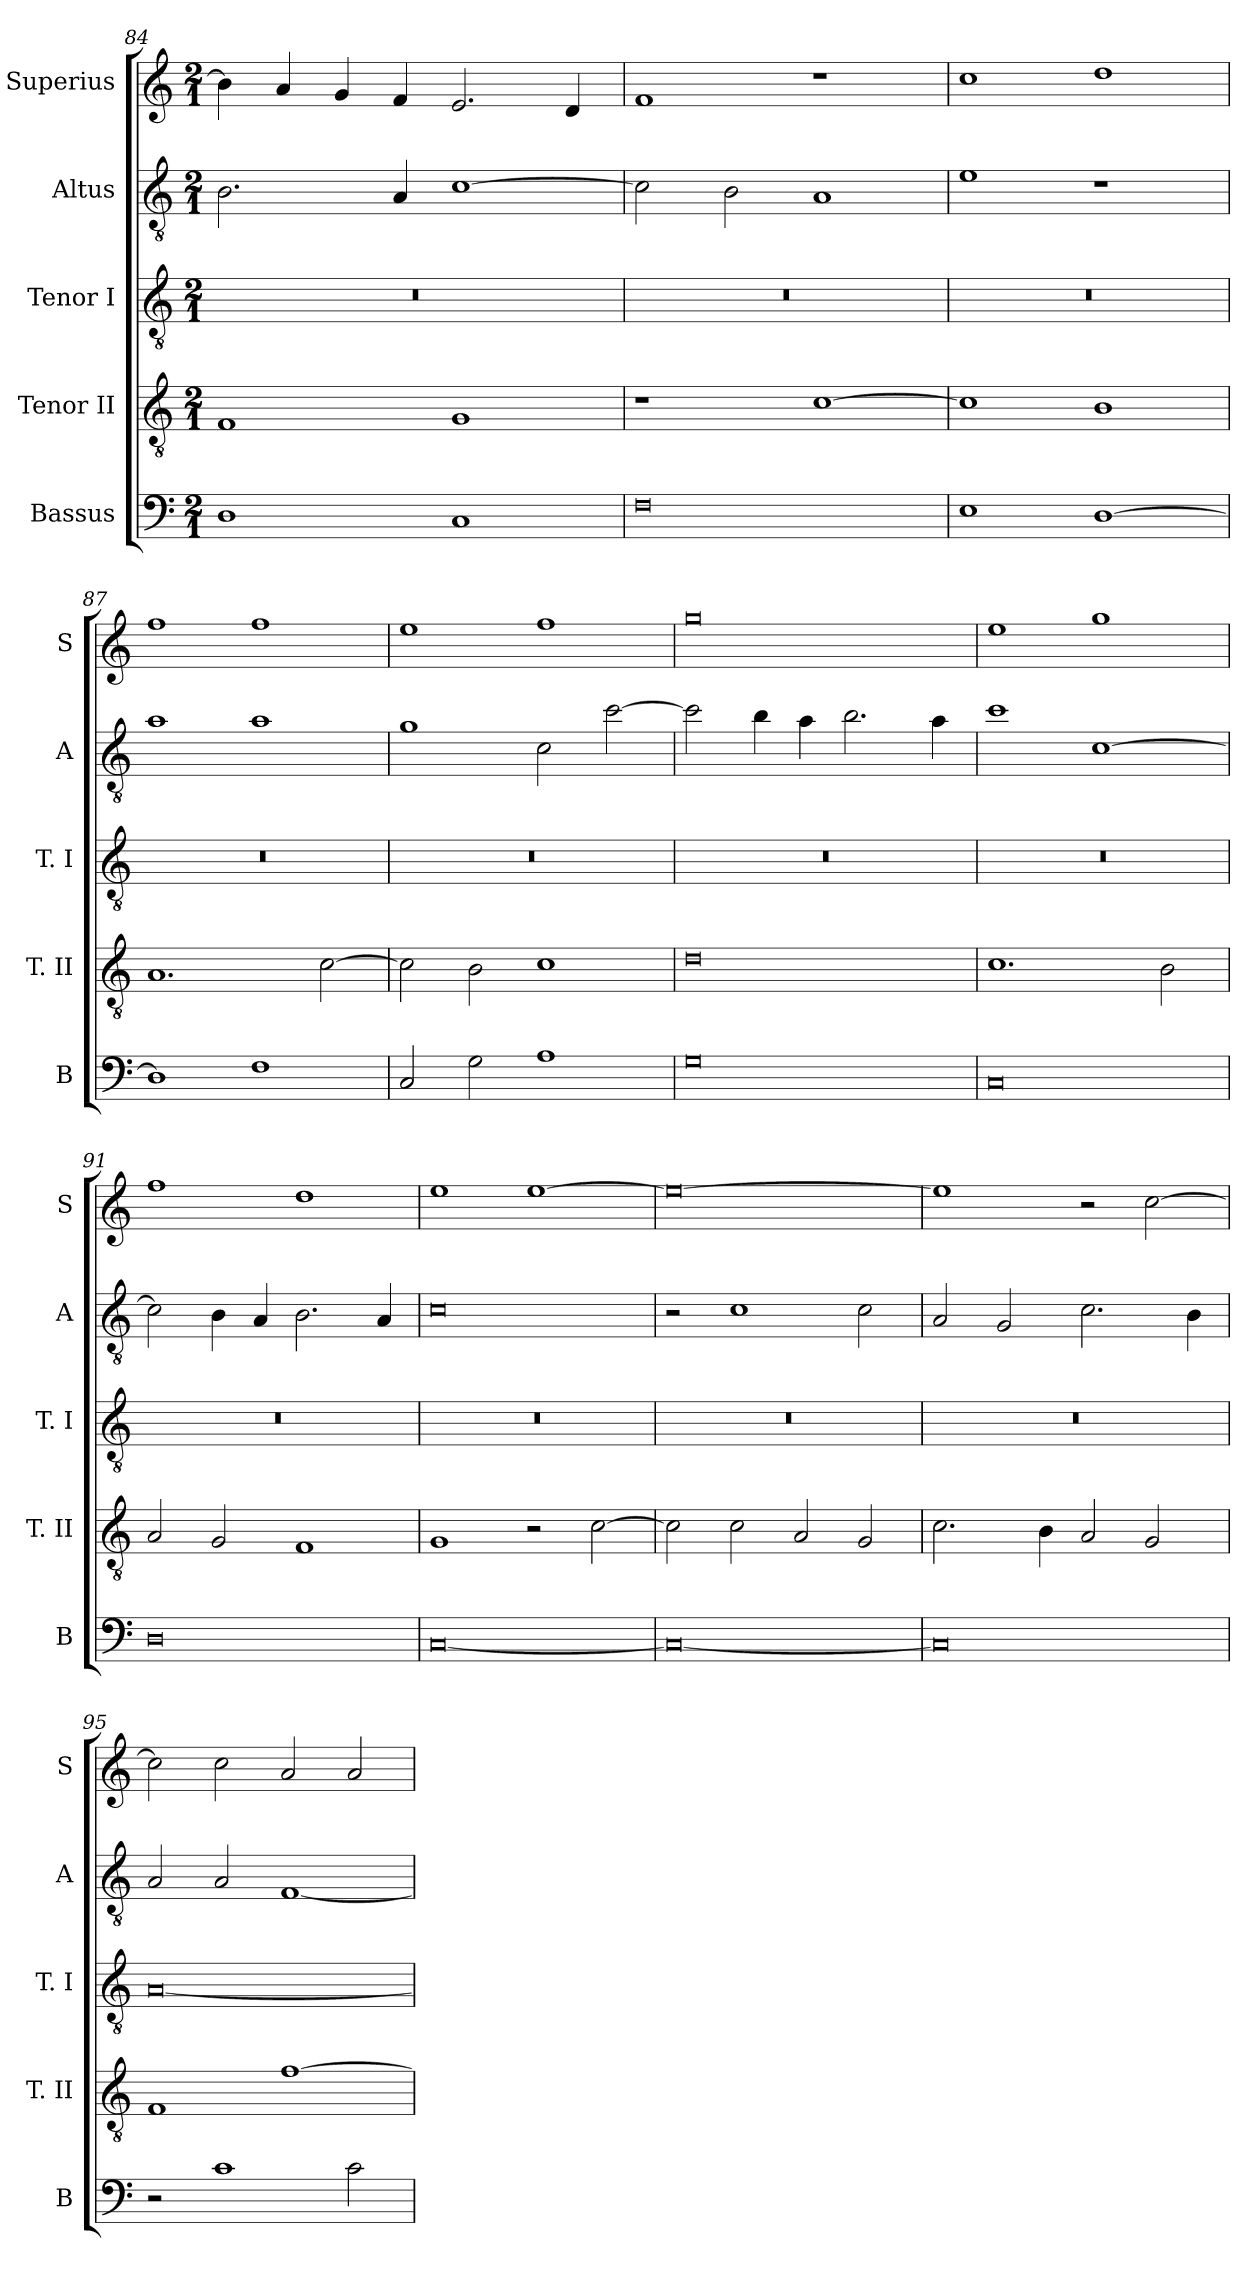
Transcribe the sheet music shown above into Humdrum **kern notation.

**kern	**kern	**kern	**kern	**kern
*part5	*part4	*part3	*part2	*part1
*staff5	*staff4	*staff3	*staff2	*staff1
*I"Bassus	*I"Tenor II	*I"Tenor I	*I"Altus	*I"Superius
*I'B	*I'T. II	*I'T. I	*I'A	*I'S
*clefF4	*clefGv2	*clefGv2	*clefGv2	*clefG2
*k[]	*k[]	*k[]	*k[]	*k[]
*C:	*C:	*C:	*C:	*C:
*M2/1	*M2/1	*M2/1	*M2/1	*M2/1
=84	=84	=84	=84	=84
1D	1F	0r	2.B	4b]
.	.	.	.	4a
.	.	.	.	4g
.	.	.	4A	4f
1C	1G	.	[1c	2.e
.	.	.	.	4d
=85	=85	=85	=85	=85
0F	1r	0r	2c]	1f
.	.	.	2B	.
.	[1c	.	1A	1r
=86	=86	=86	=86	=86
1E	1c]	0r	1e	1cc
[1D	1B	.	1r	1dd
=87	=87	=87	=87	=87
1D]	1.A	0r	1a	1ff
1F	.	.	1a	1ff
.	[2c	.	.	.
=88	=88	=88	=88	=88
2C	2c]	0r	1g	1ee
2G	2B	.	.	.
1A	1c	.	2c	1ff
.	.	.	[2cc	.
=89	=89	=89	=89	=89
0G	0d	0r	2cc]	0gg
.	.	.	4b	.
.	.	.	4a	.
.	.	.	2.b	.
.	.	.	4a	.
=90	=90	=90	=90	=90
0C	1.c	0r	1cc	1ee
.	.	.	[1c	1gg
.	2B	.	.	.
=91	=91	=91	=91	=91
0D	2A	0r	2c]	1ff
.	2G	.	4B	.
.	.	.	4A	.
.	1F	.	2.B	1dd
.	.	.	4A	.
=92	=92	=92	=92	=92
[0C	1G	0r	0c	1ee
.	2r	.	.	[1ee
.	[2c	.	.	.
=93	=93	=93	=93	=93
0C_	2c]	0r	2r	0ee_
.	2c	.	1c	.
.	2A	.	.	.
.	2G	.	2c	.
=94	=94	=94	=94	=94
0C]	2.c	0r	2A	1ee]
.	.	.	2G	.
.	4B	.	.	.
.	2A	.	2.c	2r
.	2G	.	.	[2cc
.	.	.	4B	.
=95	=95	=95	=95	=95
2r	1F	[0A	2A	2cc]
1c	.	.	2A	2cc
.	[1f	.	[1F	2a
2c	.	.	.	2a
=	=	=	=	=
*-	*-	*-	*-	*-
